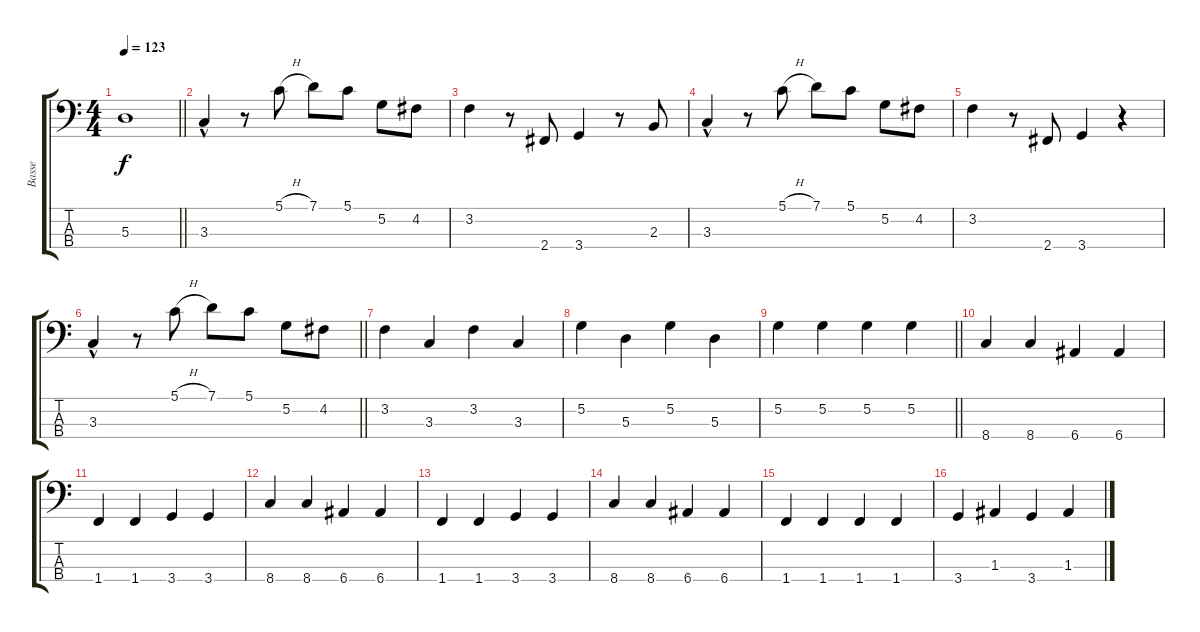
\track ("Basse" "Basse") {instrument electricbassfinger}
\staff {score tabs}
\tuning (G2 D2 A1 E1) {hide}
\ts (4 4)
\tempo 123
\clef f4
\barLineRight lightlight
\ks c
5.3{t}.1{dy f} |
3.3{hac}.4 r.8 5.1{h}.8 7.1.8 5.1.8 5.2.8 4.2.8 |
3.2.4 r.8 2.4.8 3.4.4 r.8 2.3.8 |
3.3{hac}.4 r.8 5.1{h}.8 7.1.8 5.1.8 5.2.8 4.2.8 |
3.2.4 r.8 2.4.8 3.4.4 r.4 |
\barLineRight lightlight
3.3{hac}.4 r.8 5.1{h}.8 7.1.8 5.1.8 5.2.8 4.2.8 |
3.2.4 3.3.4 3.2.4 3.3.4 |
5.2.4 5.3.4 5.2.4 5.3.4 |
\barLineRight lightlight
5.2.4 5.2.4 5.2.4 5.2.4 |
8.4.4 8.4.4 6.4.4 6.4.4 |
1.4.4 1.4.4 3.4.4 3.4.4 |
8.4.4 8.4.4 6.4.4 6.4.4 |
1.4.4 1.4.4 3.4.4 3.4.4 |
8.4.4 8.4.4 6.4.4 6.4.4 |
1.4.4 1.4.4 1.4.4 1.4.4 |
3.4.4 1.3.4 3.4.4 1.3.4
